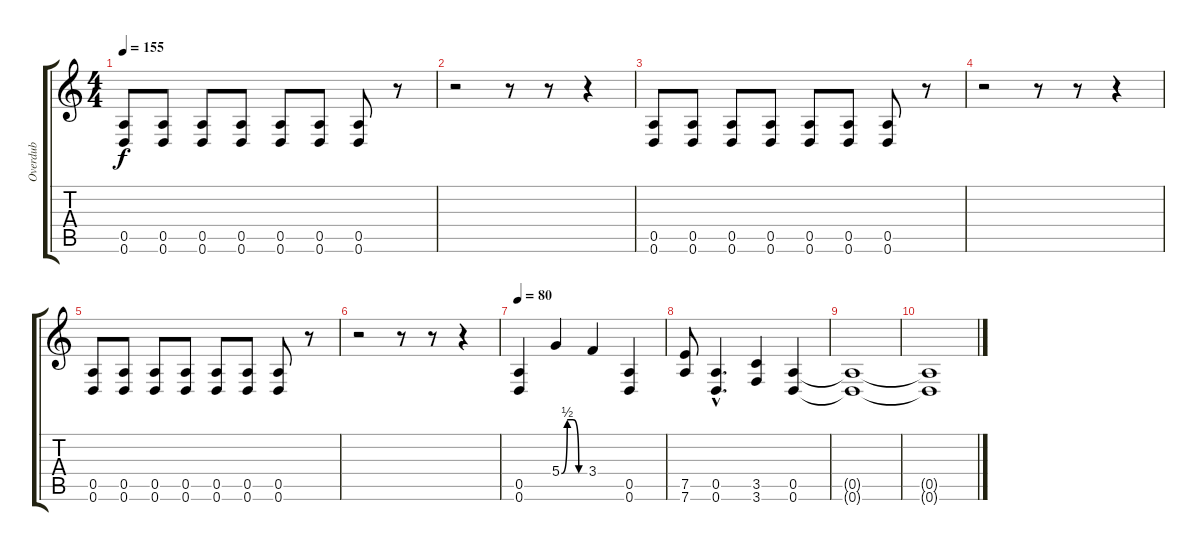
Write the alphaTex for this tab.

\track ("Overdub" "Overdub") {instrument distortionguitar}
\staff {score tabs}
\tuning (E4 B3 G3 D3 A2 D2) {hide}
\ts (4 4)
\tempo 155
\clef g2
\ks c
(0.5 0.6).8{dy f} (0.5 0.6).8 (0.5 0.6).8 (0.5 0.6).8 (0.5 0.6).8 (0.5 0.6).8 (0.5 0.6).8 r.8 |
r.2 r.8 r.8 r.4 |
(0.5 0.6).8 (0.5 0.6).8 (0.5 0.6).8 (0.5 0.6).8 (0.5 0.6).8 (0.5 0.6).8 (0.5 0.6).8 r.8 |
r.2 r.8 r.8 r.4 |
(0.5 0.6).8 (0.5 0.6).8 (0.5 0.6).8 (0.5 0.6).8 (0.5 0.6).8 (0.5 0.6).8 (0.5 0.6).8 r.8 |
r.2 r.8 r.8 r.4 |
\tempo 80
(0.5 0.6).4 5.4{be (custom 0 0 15 2 30 2 45 0 60 0)}.4 3.4.4 (0.5 0.6).4 |
(7.5 7.6).8 (0.5{hac} 0.6{hac}).4{d} (3.5 3.6).4 (0.5 0.6).4 |
(0.5{t} 0.6{t}).1 |
(0.5{t} 0.6{t}).1
